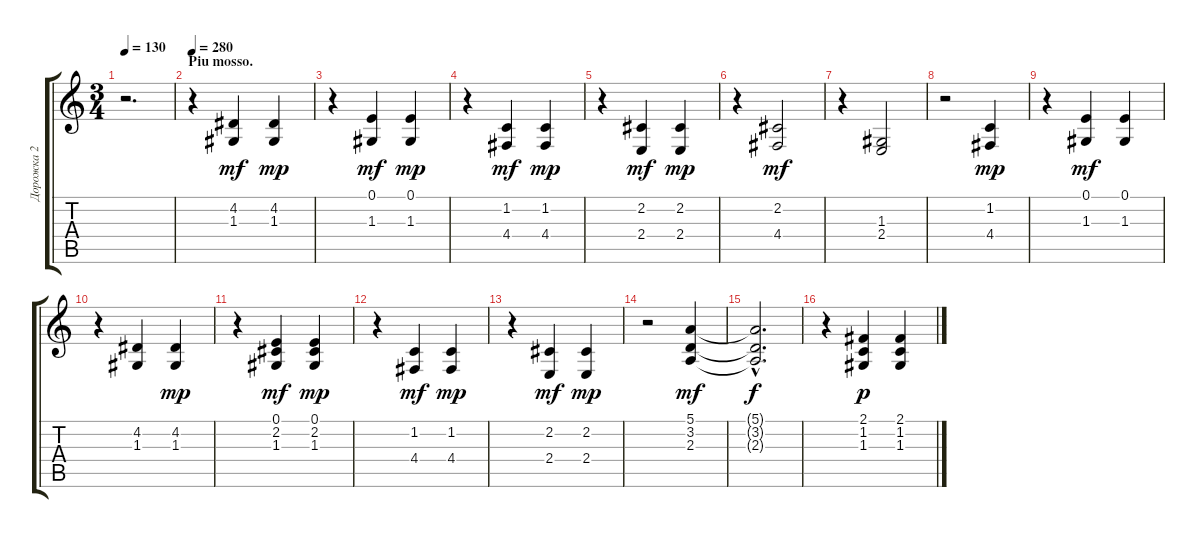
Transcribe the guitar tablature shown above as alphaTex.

\track ("Дорожка 2" "Дорожка 2") {instrument acousticgrandpiano}
\staff {score tabs}
\tuning (E4 B3 G3 D3 A2 E2) {hide}
\ts (3 4)
\tempo 130
\clef g2
\ks c
r.2{d dy mf} |
\section ("" "Piu mosso.")
\tempo 280
r.4 (4.2 1.3).4 (4.2 1.3).4{dy mp} |
r.4 (0.1 1.3).4{dy mf} (0.1 1.3).4{dy mp} |
r.4 (1.2 4.4).4{dy mf} (1.2 4.4).4{dy mp} |
r.4 (2.2 2.4).4{dy mf} (2.2 2.4).4{dy mp} |
r.4 (2.2 4.4).2{dy mf} |
r.4 (1.3 2.4).2 |
r.2 (1.2 4.4).4{dy mp} |
r.4 (0.1 1.3).4{dy mf} (0.1 1.3).4 |
r.4 (4.2 1.3).4 (4.2 1.3).4{dy mp} |
r.4 (0.1 2.2 1.3).4{dy mf} (0.1 2.2 1.3).4{dy mp} |
r.4 (1.2 4.4).4{dy mf} (1.2 4.4).4{dy mp} |
r.4 (2.2 2.4).4{dy mf} (2.2 2.4).4{dy mp} |
r.2 (5.1 3.2 2.3).4{dy mf} |
(5.1{hac t} 3.2{hac t} 2.3{hac t}).2{d dy f} |
r.4 (2.1 1.2 1.3).4{dy p} (2.1 1.2 1.3).4
